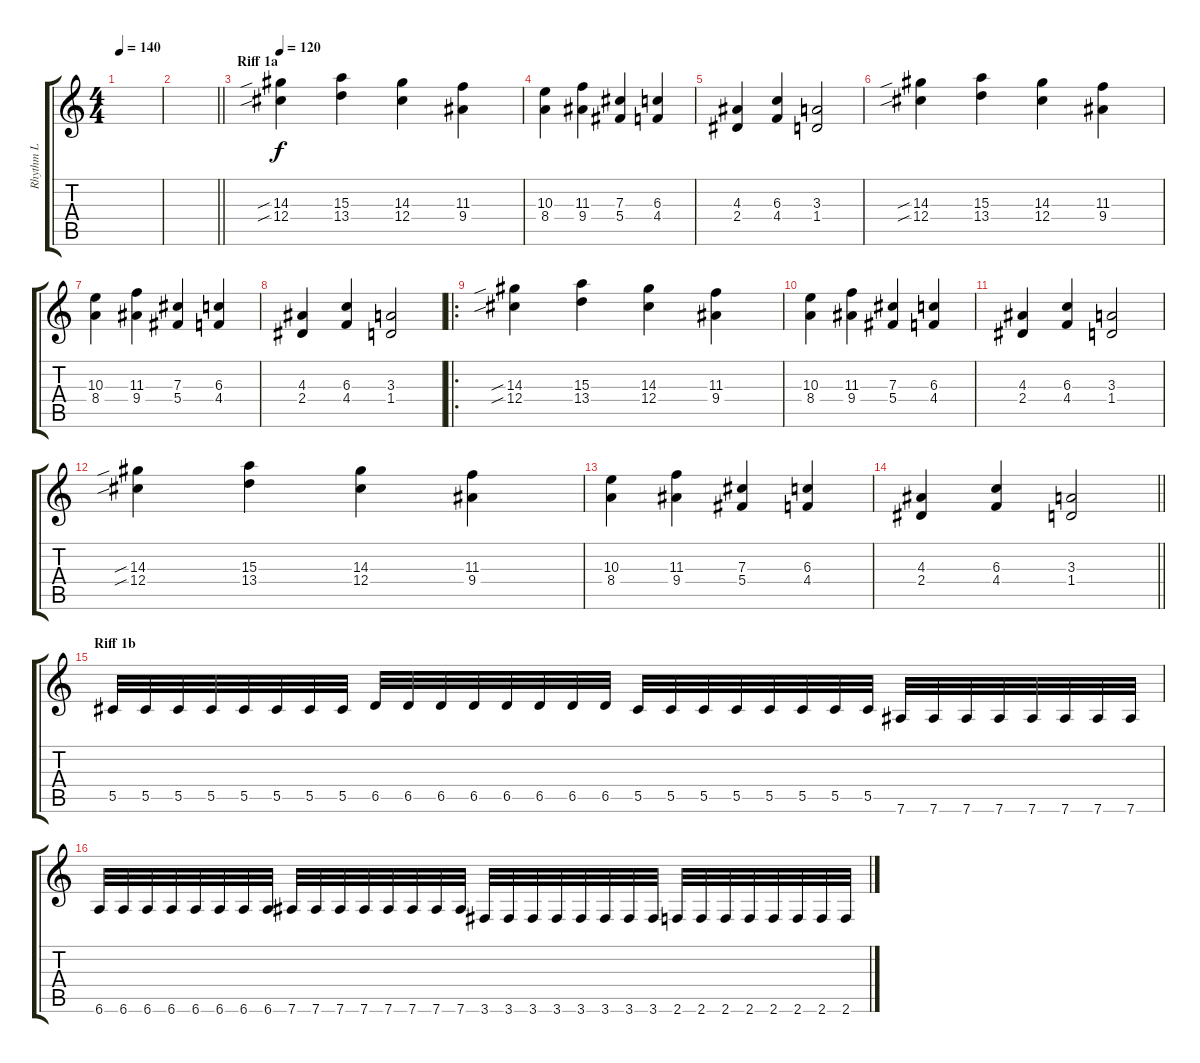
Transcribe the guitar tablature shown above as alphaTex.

\track ("Rhythm L" "Rhythm L") {instrument distortionguitar}
\staff {score tabs}
\tuning (Eb4 Bb3 Gb3 Db3 Ab2 Eb2) {hide}
\ts (4 4)
\tempo 140
\clef g2
\ks c
|
\barLineRight lightlight
|
\section ("" "Riff 1a")
\tempo 120
(14.3{sib} 12.4{sib}).4 (15.3 13.4).4 (14.3 12.4).4 (11.3 9.4).4 |
(10.3 8.4).4 (11.3 9.4).4 (7.3 5.4).4 (6.3 4.4).4 |
(4.3 2.4).4 (6.3 4.4).4 (3.3 1.4).2 |
(14.3{sib} 12.4{sib}).4 (15.3 13.4).4 (14.3 12.4).4 (11.3 9.4).4 |
(10.3 8.4).4 (11.3 9.4).4 (7.3 5.4).4 (6.3 4.4).4 |
(4.3 2.4).4 (6.3 4.4).4 (3.3 1.4).2 |
\ro
(14.3{sib} 12.4{sib}).4 (15.3 13.4).4 (14.3 12.4).4 (11.3 9.4).4 |
(10.3 8.4).4 (11.3 9.4).4 (7.3 5.4).4 (6.3 4.4).4 |
(4.3 2.4).4 (6.3 4.4).4 (3.3 1.4).2 |
(14.3{sib} 12.4{sib}).4 (15.3 13.4).4 (14.3 12.4).4 (11.3 9.4).4 |
(10.3 8.4).4 (11.3 9.4).4 (7.3 5.4).4 (6.3 4.4).4 |
\barLineRight lightlight
(4.3 2.4).4 (6.3 4.4).4 (3.3 1.4).2 |
\section ("" "Riff 1b")
5.5.32 5.5.32 5.5.32 5.5.32 5.5.32 5.5.32 5.5.32 5.5.32 6.5.32 6.5.32 6.5.32 6.5.32 6.5.32 6.5.32 6.5.32 6.5.32 5.5.32 5.5.32 5.5.32 5.5.32 5.5.32 5.5.32 5.5.32 5.5.32 7.6.32 7.6.32 7.6.32 7.6.32 7.6.32 7.6.32 7.6.32 7.6.32 |
6.6.32 6.6.32 6.6.32 6.6.32 6.6.32 6.6.32 6.6.32 6.6.32 7.6.32 7.6.32 7.6.32 7.6.32 7.6.32 7.6.32 7.6.32 7.6.32 3.6.32 3.6.32 3.6.32 3.6.32 3.6.32 3.6.32 3.6.32 3.6.32 2.6.32 2.6.32 2.6.32 2.6.32 2.6.32 2.6.32 2.6.32 2.6.32
